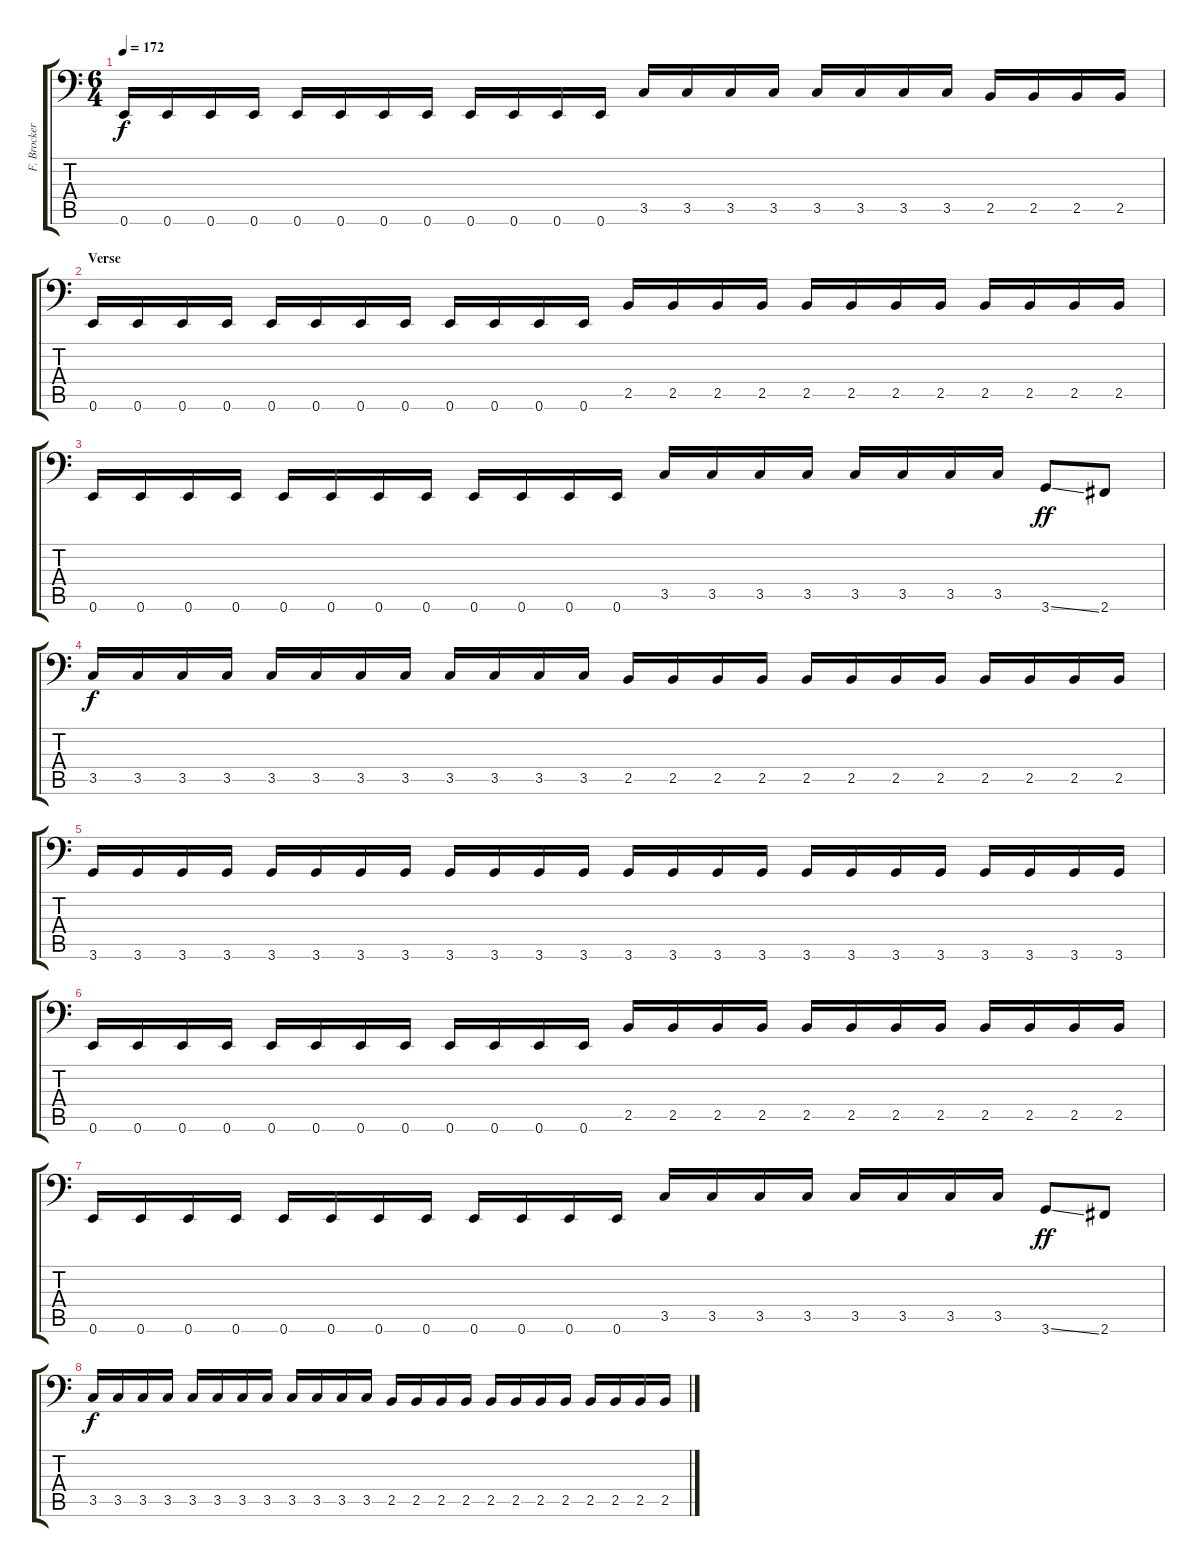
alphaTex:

\track ("F. Brockert (double)" "F. Brocker") {instrument electricbasspick}
\staff {score tabs}
\tuning (E3 B2 G2 D2 A1 E1) {hide}
\ts (6 4)
\tempo 172
\clef f4
\ks c
0.6.16{dy f} 0.6.16 0.6.16 0.6.16 0.6.16 0.6.16 0.6.16 0.6.16 0.6.16 0.6.16 0.6.16 0.6.16 3.5.16 3.5.16 3.5.16 3.5.16 3.5.16 3.5.16 3.5.16 3.5.16 2.5.16 2.5.16 2.5.16 2.5.16 |
\section ("" "Verse")
0.6.16 0.6.16 0.6.16 0.6.16 0.6.16 0.6.16 0.6.16 0.6.16 0.6.16 0.6.16 0.6.16 0.6.16 2.5.16 2.5.16 2.5.16 2.5.16 2.5.16 2.5.16 2.5.16 2.5.16 2.5.16 2.5.16 2.5.16 2.5.16 |
0.6.16 0.6.16 0.6.16 0.6.16 0.6.16 0.6.16 0.6.16 0.6.16 0.6.16 0.6.16 0.6.16 0.6.16 3.5.16 3.5.16 3.5.16 3.5.16 3.5.16 3.5.16 3.5.16 3.5.16 3.6{ss}.8{dy ff} 2.6.8 |
3.5.16{dy f} 3.5.16 3.5.16 3.5.16 3.5.16 3.5.16 3.5.16 3.5.16 3.5.16 3.5.16 3.5.16 3.5.16 2.5.16 2.5.16 2.5.16 2.5.16 2.5.16 2.5.16 2.5.16 2.5.16 2.5.16 2.5.16 2.5.16 2.5.16 |
3.6.16 3.6.16 3.6.16 3.6.16 3.6.16 3.6.16 3.6.16 3.6.16 3.6.16 3.6.16 3.6.16 3.6.16 3.6.16 3.6.16 3.6.16 3.6.16 3.6.16 3.6.16 3.6.16 3.6.16 3.6.16 3.6.16 3.6.16 3.6.16 |
0.6.16 0.6.16 0.6.16 0.6.16 0.6.16 0.6.16 0.6.16 0.6.16 0.6.16 0.6.16 0.6.16 0.6.16 2.5.16 2.5.16 2.5.16 2.5.16 2.5.16 2.5.16 2.5.16 2.5.16 2.5.16 2.5.16 2.5.16 2.5.16 |
0.6.16 0.6.16 0.6.16 0.6.16 0.6.16 0.6.16 0.6.16 0.6.16 0.6.16 0.6.16 0.6.16 0.6.16 3.5.16 3.5.16 3.5.16 3.5.16 3.5.16 3.5.16 3.5.16 3.5.16 3.6{ss}.8{dy ff} 2.6.8 |
3.5.16{dy f} 3.5.16 3.5.16 3.5.16 3.5.16 3.5.16 3.5.16 3.5.16 3.5.16 3.5.16 3.5.16 3.5.16 2.5.16 2.5.16 2.5.16 2.5.16 2.5.16 2.5.16 2.5.16 2.5.16 2.5.16 2.5.16 2.5.16 2.5.16
